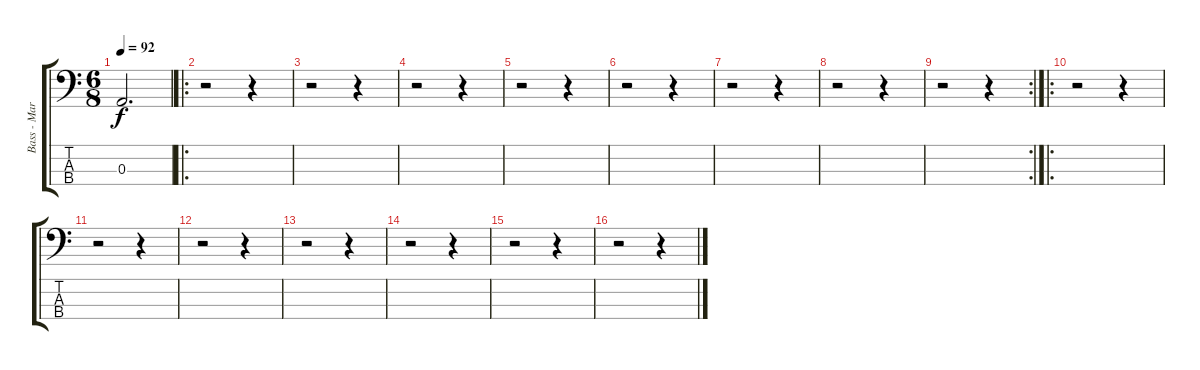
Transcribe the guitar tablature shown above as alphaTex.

\track ("Bass - Martin Lopez" "Bass - Mar") {instrument electricbassfinger}
\staff {score tabs}
\tuning (G2 D2 A1 E1) {hide}
\ts (6 8)
\tempo 92
\clef f4
\ks c
0.3{t}.2{d dy f} |
\ro
r.2 r.4 |
r.2 r.4 |
r.2 r.4 |
r.2 r.4 |
r.2 r.4 |
r.2 r.4 |
r.2 r.4 |
\rc 2
r.2 r.4 |
\ro
r.2 r.4 |
r.2 r.4 |
r.2 r.4 |
r.2 r.4 |
r.2 r.4 |
r.2 r.4 |
r.2 r.4
